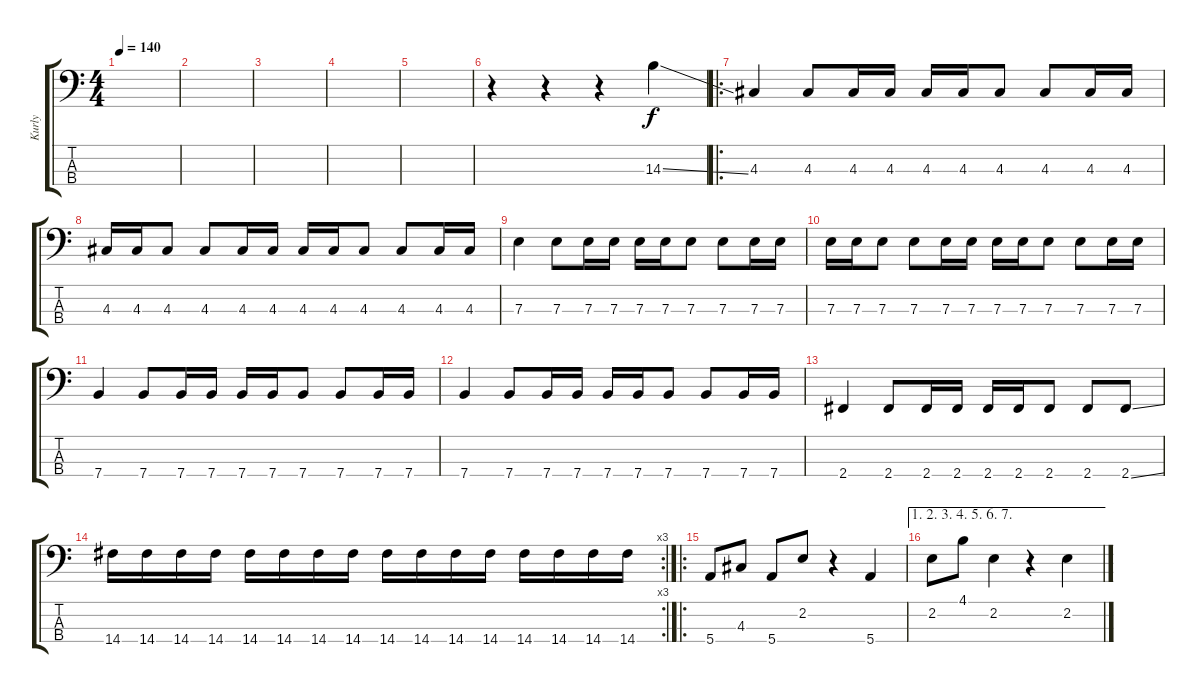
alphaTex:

\track ("Kurly" "Kurly") {instrument electricbassfinger}
\staff {score tabs}
\tuning (G2 D2 A1 E1) {hide}
\ts (4 4)
\tempo 140
\clef f4
\ks c
|
|
|
|
|
r.4 r.4 r.4 14.3{ss}.4 |
\ro
4.3.4 4.3.8 4.3.16 4.3.16 4.3.16 4.3.16 4.3.8 4.3.8 4.3.16 4.3.16 |
4.3.16 4.3.16 4.3.8 4.3.8 4.3.16 4.3.16 4.3.16 4.3.16 4.3.8 4.3.8 4.3.16 4.3.16 |
7.3.4 7.3.8 7.3.16 7.3.16 7.3.16 7.3.16 7.3.8 7.3.8 7.3.16 7.3.16 |
7.3.16 7.3.16 7.3.8 7.3.8 7.3.16 7.3.16 7.3.16 7.3.16 7.3.8 7.3.8 7.3.16 7.3.16 |
7.4.4 7.4.8 7.4.16 7.4.16 7.4.16 7.4.16 7.4.8 7.4.8 7.4.16 7.4.16 |
7.4.4 7.4.8 7.4.16 7.4.16 7.4.16 7.4.16 7.4.8 7.4.8 7.4.16 7.4.16 |
2.4.4 2.4.8 2.4.16 2.4.16 2.4.16 2.4.16 2.4.8 2.4.8 2.4{ss}.8 |
\rc 3
14.4.16 14.4.16 14.4.16 14.4.16 14.4.16 14.4.16 14.4.16 14.4.16 14.4.16 14.4.16 14.4.16 14.4.16 14.4.16 14.4.16 14.4.16 14.4.16 |
\ro
5.4.8 4.3.8 5.4.8 2.2.8 r.4 5.4.4 |
\ae (1 2 3 4 5 6 7)
2.2.8 4.1.8 2.2.4 r.4 2.2.4
